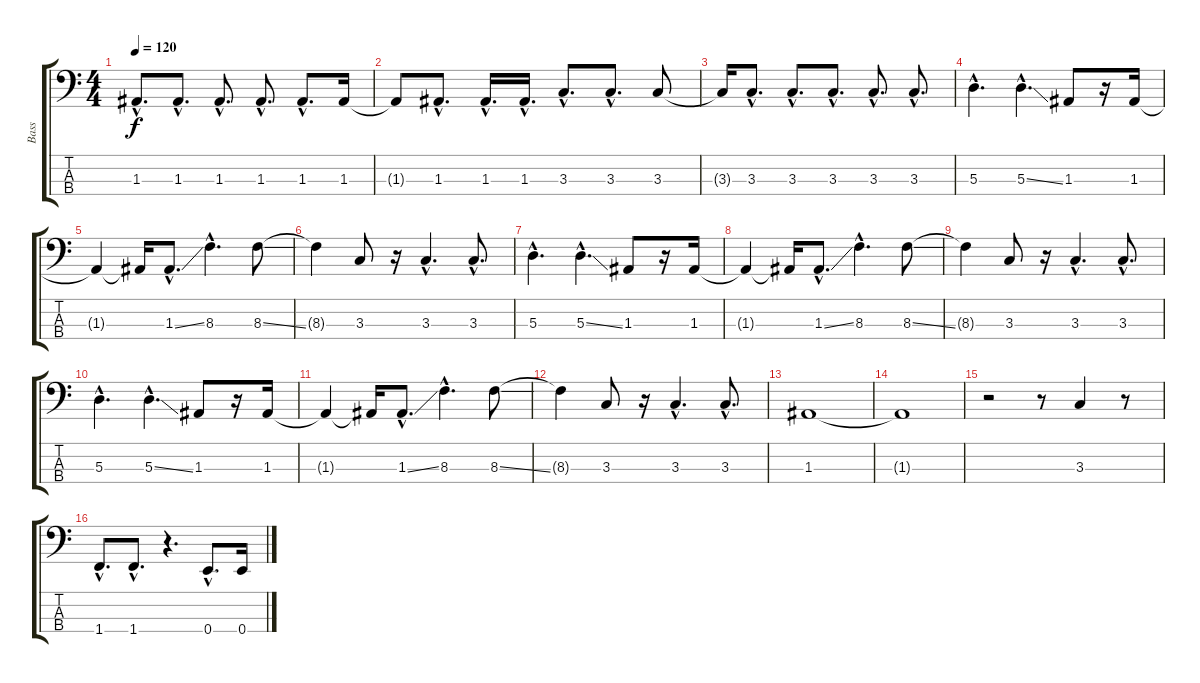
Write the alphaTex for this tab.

\track ("Bass" "Bass") {instrument electricbassfinger}
\staff {score tabs}
\tuning (G2 D2 A1 E1) {hide}
\ts (4 4)
\tempo 120
\clef f4
\ks c
1.3{hac}.8{d dy f} 1.3{hac}.8{d} 1.3{hac}.8{d} 1.3{hac}.8{d} 1.3{hac}.8{d} 1.3.16 |
1.3{t}.8 1.3{hac}.8{d} 1.3{hac}.16{d} 1.3{hac}.16{d} 3.3{hac}.8{d} 3.3{hac}.8{d} 3.3.8 |
3.3{t}.16 3.3{hac}.8{d} 3.3{hac}.8{d} 3.3{hac}.8{d} 3.3{hac}.8{d} 3.3{hac}.8{d} |
5.3{hac}.4{d} 5.3{ss hac}.4{d} 1.3.8 r.16 1.3.16 |
1.3{t}.4 1.3{t}.16 1.3{ss hac}.8{d} 8.3{hac}.4{d} 8.3{ss}.8 |
8.3{t}.4 3.3.8 r.16 3.3{hac}.4{d} 3.3{hac}.8{d} |
5.3{hac}.4{d} 5.3{ss hac}.4{d} 1.3.8 r.16 1.3.16 |
1.3{t}.4 1.3{t}.16 1.3{ss hac}.8{d} 8.3{hac}.4{d} 8.3{ss}.8 |
8.3{t}.4 3.3.8 r.16 3.3{hac}.4{d} 3.3{hac}.8{d} |
5.3{hac}.4{d} 5.3{ss hac}.4{d} 1.3.8 r.16 1.3.16 |
1.3{t}.4 1.3{t}.16 1.3{ss hac}.8{d} 8.3{hac}.4{d} 8.3{ss}.8 |
8.3{t}.4 3.3.8 r.16 3.3{hac}.4{d} 3.3{hac}.8{d} |
1.3.1 |
1.3{t}.1 |
r.2 r.8 3.3.4{instrument electricbasspick} r.8 |
1.4{hac}.8{d} 1.4{hac}.8{d} r.4{d} 0.4{hac}.8{d} 0.4.16
